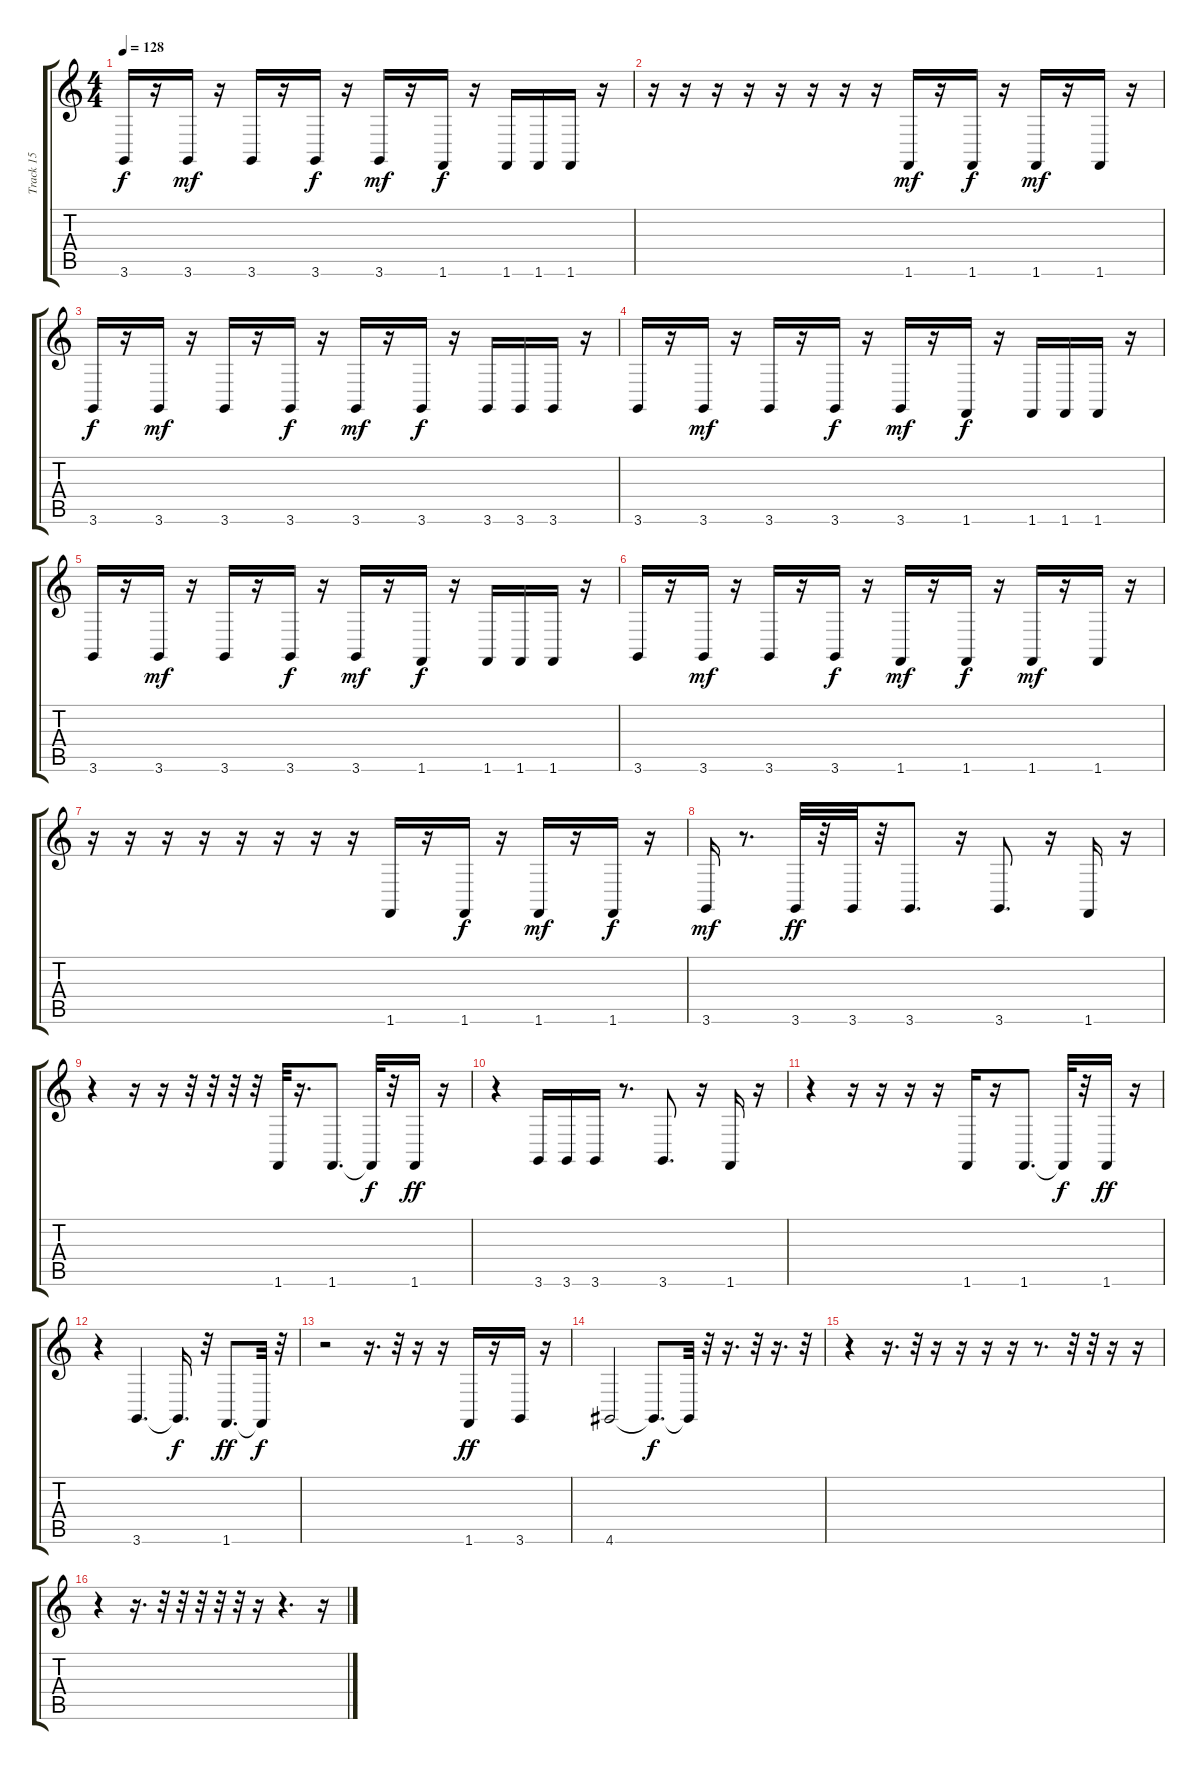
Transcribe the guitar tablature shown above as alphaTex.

\track ("Track 15" "Track 15") {instrument tuba}
\staff {score tabs}
\tuning (E4 B3 G3 D3 A2 E2) {hide}
\ts (4 4)
\tempo 128
\clef g2
\ks c
3.6.16{dy f} r.16 3.6.16{dy mf} r.16 3.6.16 r.16 3.6.16{dy f} r.16 3.6.16{dy mf} r.16 1.6.16{dy f} r.16 1.6.16 1.6.16 1.6.16 r.16 |
r.16 r.16 r.16 r.16 r.16 r.16 r.16 r.16 1.6.16{dy mf} r.16 1.6.16{dy f} r.16 1.6.16{dy mf} r.16 1.6.16 r.16 |
3.6.16{dy f} r.16 3.6.16{dy mf} r.16 3.6.16 r.16 3.6.16{dy f} r.16 3.6.16{dy mf} r.16 3.6.16{dy f} r.16 3.6.16 3.6.16 3.6.16 r.16 |
3.6.16 r.16 3.6.16{dy mf} r.16 3.6.16 r.16 3.6.16{dy f} r.16 3.6.16{dy mf} r.16 1.6.16{dy f} r.16 1.6.16 1.6.16 1.6.16 r.16 |
3.6.16 r.16 3.6.16{dy mf} r.16 3.6.16 r.16 3.6.16{dy f} r.16 3.6.16{dy mf} r.16 1.6.16{dy f} r.16 1.6.16 1.6.16 1.6.16 r.16 |
3.6.16 r.16 3.6.16{dy mf} r.16 3.6.16 r.16 3.6.16{dy f} r.16 1.6.16{dy mf} r.16 1.6.16{dy f} r.16 1.6.16{dy mf} r.16 1.6.16 r.16 |
r.16 r.16 r.16 r.16 r.16 r.16 r.16 r.16 1.6.16 r.16 1.6.16{dy f} r.16 1.6.16{dy mf} r.16 1.6.16{dy f} r.16 |
3.6.16{dy mf} r.8{d} 3.6.32{dy ff} r.32 3.6.32 r.32 3.6.8{d} r.16 3.6.8{d} r.16 1.6.16 r.16 |
r.4 r.16 r.16 r.32 r.32 r.32 r.32 1.6.32 r.16{d} 1.6.8{d} 1.6{t}.32{dy f} r.32 1.6.16{dy ff} r.16 |
r.4 3.6.16 3.6.16 3.6.16 r.8{d} 3.6.8{d} r.16 1.6.16 r.16 |
r.4 r.16 r.16 r.16 r.16 1.6.16 r.16 1.6.8{d} 1.6{t}.32{dy f} r.32 1.6.16{dy ff} r.16 |
r.4 3.6.4{d} 3.6{t}.16{d dy f} r.32 1.6.8{d dy ff} 1.6{t}.32{dy f} r.32 |
r.2 r.16{d} r.32 r.16 r.16 1.6.16{dy ff} r.16 3.6.16 r.16 |
4.6.2 4.6{t}.8{d dy f} 4.6{t}.32 r.32 r.16{d} r.32 r.16{d} r.32 |
r.4 r.16{d} r.32 r.16 r.16 r.16 r.16 r.8{d} r.32 r.32 r.16 r.16 |
r.4 r.16{d} r.32 r.32 r.32 r.32 r.32 r.16 r.4{d} r.16
